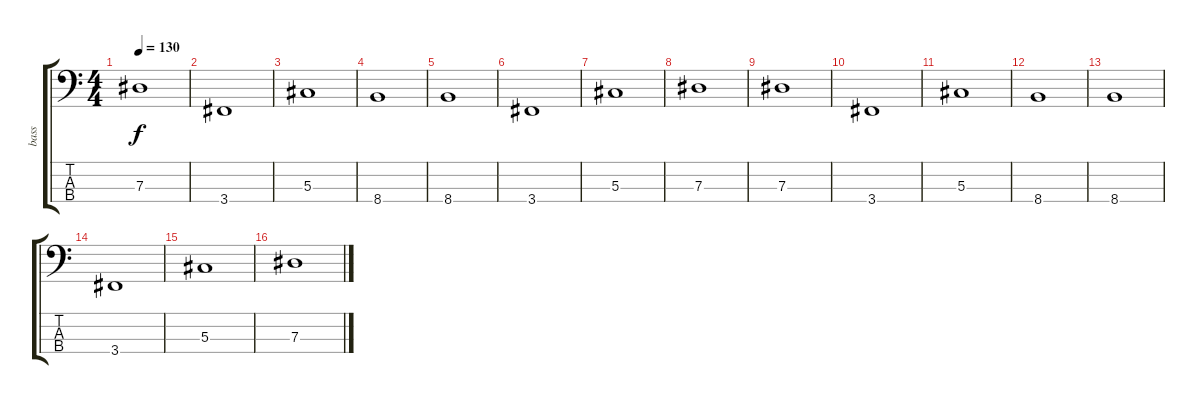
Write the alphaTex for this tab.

\track ("bass" "bass") {instrument synthbass2}
\staff {score tabs}
\tuning (Gb2 Db2 Ab1 Eb1) {hide}
\ts (4 4)
\tempo 130
\clef f4
\ks c
7.3.1{dy f} |
3.4.1 |
5.3.1 |
8.4.1 |
8.4.1 |
3.4.1 |
5.3.1 |
7.3.1 |
7.3.1 |
3.4.1 |
5.3.1 |
8.4.1 |
8.4.1 |
3.4.1 |
5.3.1 |
7.3.1
